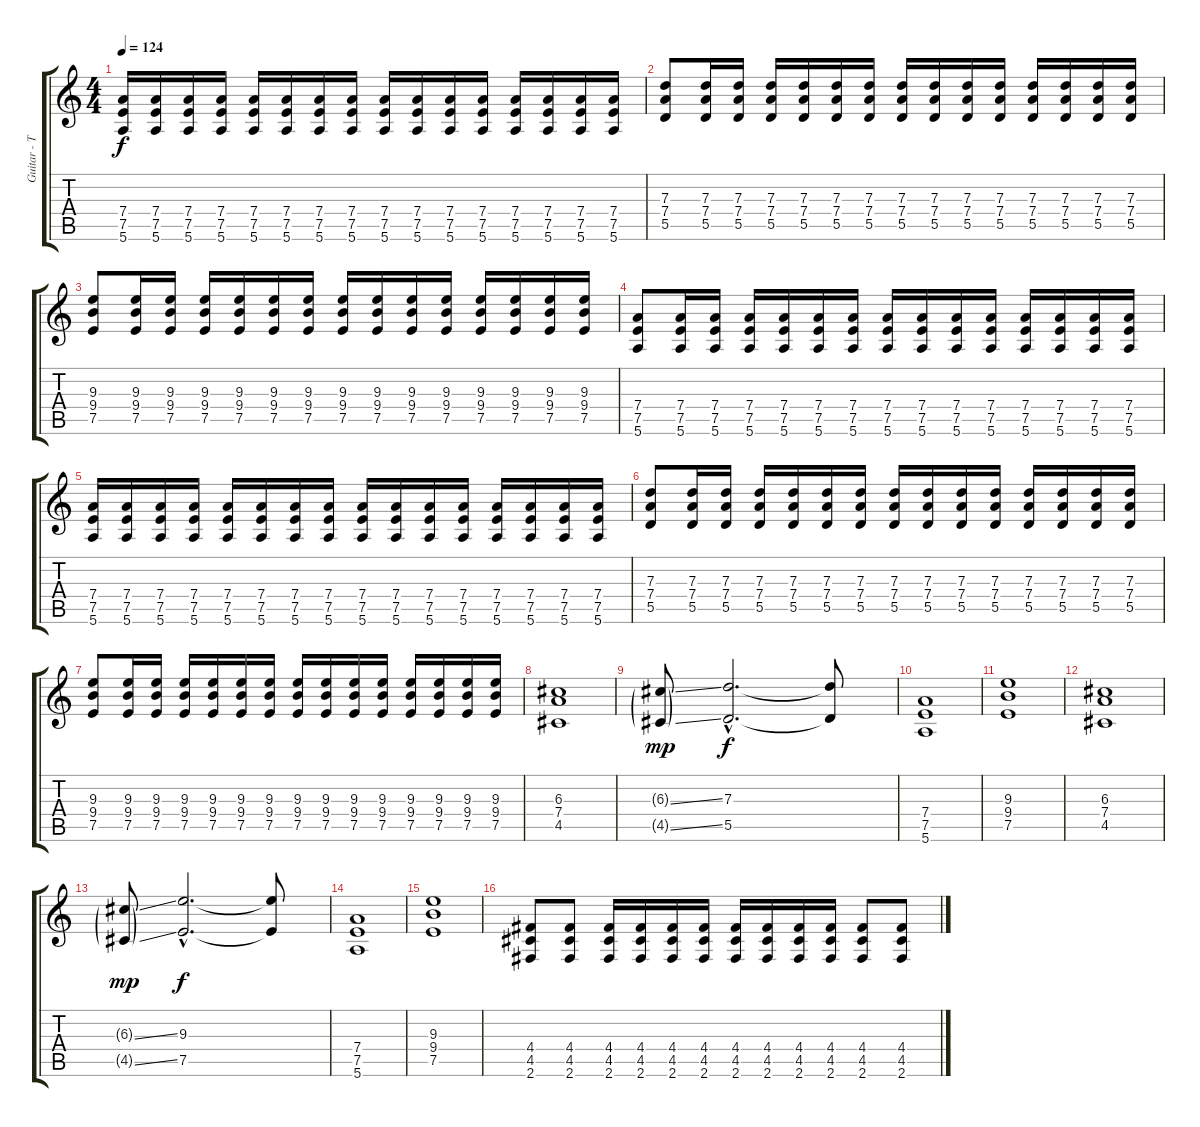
\track ("Guitar - Tom Mattew Delonge" "Guitar - T") {instrument distortionguitar}
\staff {score tabs}
\tuning (E4 B3 G3 D3 A2 E2) {hide}
\ts (4 4)
\tempo 124
\clef g2
\ks c
(7.4 7.5 5.6).16{dy f} (7.4 7.5 5.6).16 (7.4 7.5 5.6).16 (7.4 7.5 5.6).16 (7.4 7.5 5.6).16 (7.4 7.5 5.6).16 (7.4 7.5 5.6).16 (7.4 7.5 5.6).16 (7.4 7.5 5.6).16 (7.4 7.5 5.6).16 (7.4 7.5 5.6).16 (7.4 7.5 5.6).16 (7.4 7.5 5.6).16 (7.4 7.5 5.6).16 (7.4 7.5 5.6).16 (7.4 7.5 5.6).16 |
(7.3 7.4 5.5).8 (7.3 7.4 5.5).16 (7.3 7.4 5.5).16 (7.3 7.4 5.5).16 (7.3 7.4 5.5).16 (7.3 7.4 5.5).16 (7.3 7.4 5.5).16 (7.3 7.4 5.5).16 (7.3 7.4 5.5).16 (7.3 7.4 5.5).16 (7.3 7.4 5.5).16 (7.3 7.4 5.5).16 (7.3 7.4 5.5).16 (7.3 7.4 5.5).16 (7.3 7.4 5.5).16 |
(9.3 9.4 7.5).8 (9.3 9.4 7.5).16 (9.3 9.4 7.5).16 (9.3 9.4 7.5).16 (9.3 9.4 7.5).16 (9.3 9.4 7.5).16 (9.3 9.4 7.5).16 (9.3 9.4 7.5).16 (9.3 9.4 7.5).16 (9.3 9.4 7.5).16 (9.3 9.4 7.5).16 (9.3 9.4 7.5).16 (9.3 9.4 7.5).16 (9.3 9.4 7.5).16 (9.3 9.4 7.5).16 |
(7.4 7.5 5.6).8 (7.4 7.5 5.6).16 (7.4 7.5 5.6).16 (7.4 7.5 5.6).16 (7.4 7.5 5.6).16 (7.4 7.5 5.6).16 (7.4 7.5 5.6).16 (7.4 7.5 5.6).16 (7.4 7.5 5.6).16 (7.4 7.5 5.6).16 (7.4 7.5 5.6).16 (7.4 7.5 5.6).16 (7.4 7.5 5.6).16 (7.4 7.5 5.6).16 (7.4 7.5 5.6).16 |
(7.4 7.5 5.6).16 (7.4 7.5 5.6).16 (7.4 7.5 5.6).16 (7.4 7.5 5.6).16 (7.4 7.5 5.6).16 (7.4 7.5 5.6).16 (7.4 7.5 5.6).16 (7.4 7.5 5.6).16 (7.4 7.5 5.6).16 (7.4 7.5 5.6).16 (7.4 7.5 5.6).16 (7.4 7.5 5.6).16 (7.4 7.5 5.6).16 (7.4 7.5 5.6).16 (7.4 7.5 5.6).16 (7.4 7.5 5.6).16 |
(7.3 7.4 5.5).8 (7.3 7.4 5.5).16 (7.3 7.4 5.5).16 (7.3 7.4 5.5).16 (7.3 7.4 5.5).16 (7.3 7.4 5.5).16 (7.3 7.4 5.5).16 (7.3 7.4 5.5).16 (7.3 7.4 5.5).16 (7.3 7.4 5.5).16 (7.3 7.4 5.5).16 (7.3 7.4 5.5).16 (7.3 7.4 5.5).16 (7.3 7.4 5.5).16 (7.3 7.4 5.5).16 |
(9.3 9.4 7.5).8 (9.3 9.4 7.5).16 (9.3 9.4 7.5).16 (9.3 9.4 7.5).16 (9.3 9.4 7.5).16 (9.3 9.4 7.5).16 (9.3 9.4 7.5).16 (9.3 9.4 7.5).16 (9.3 9.4 7.5).16 (9.3 9.4 7.5).16 (9.3 9.4 7.5).16 (9.3 9.4 7.5).16 (9.3 9.4 7.5).16 (9.3 9.4 7.5).16 (9.3 9.4 7.5).16 |
(6.3 7.4 4.5).1 |
(6.3{ss g} 4.5{ss g}).8{dy mp} (7.3{hac} 5.5{hac}).2{d dy f} (7.3{t} 5.5{t}).8 |
(7.4 7.5 5.6).1 |
(9.3 9.4 7.5).1 |
(6.3 7.4 4.5).1 |
(6.3{ss g} 4.5{ss g}).8{dy mp} (9.3{hac} 7.5{hac}).2{d dy f} (9.3{t} 7.5{t}).8 |
(7.4 7.5 5.6).1 |
(9.3 9.4 7.5).1 |
(4.4 4.5 2.6).8 (4.4 4.5 2.6).8 (4.4 4.5 2.6).16 (4.4 4.5 2.6).16 (4.4 4.5 2.6).16 (4.4 4.5 2.6).16 (4.4 4.5 2.6).16 (4.4 4.5 2.6).16 (4.4 4.5 2.6).16 (4.4 4.5 2.6).16 (4.4 4.5 2.6).8 (4.4 4.5 2.6).8
